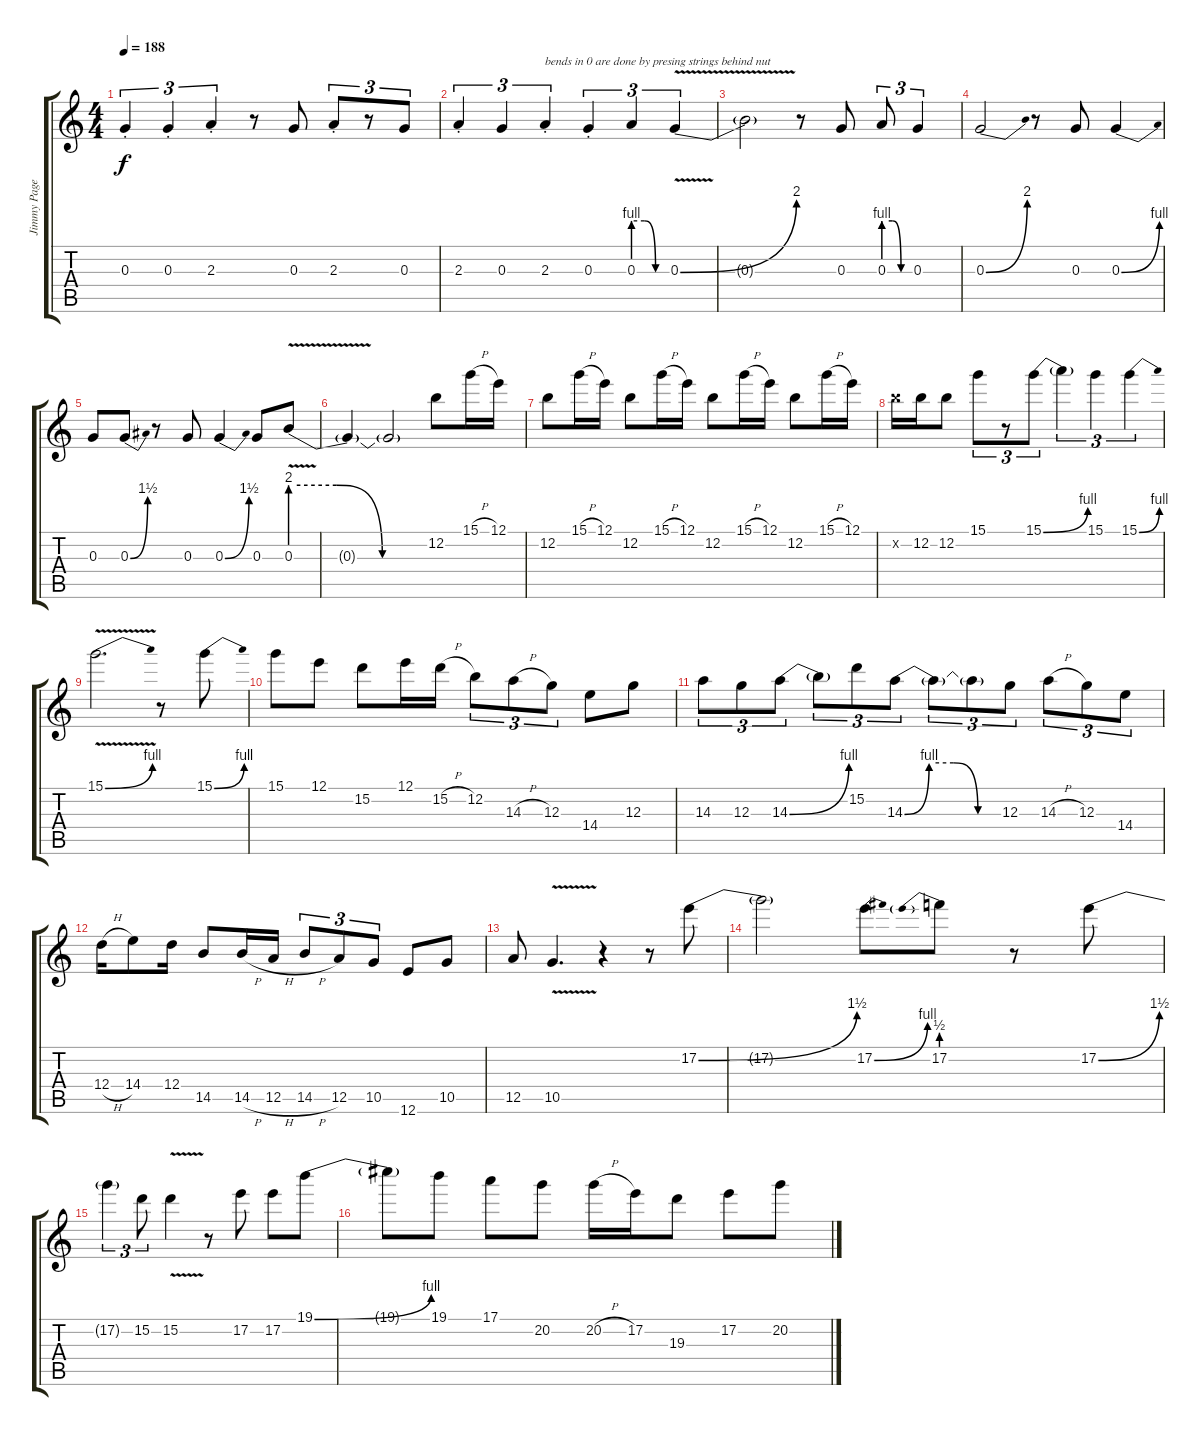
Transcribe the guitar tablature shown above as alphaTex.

\track ("Jimmy Page - Guitar" "Jimmy Page") {instrument overdrivenguitar}
\staff {score tabs}
\tuning (E4 B3 G3 D3 A2 E2) {hide}
\ts (4 4)
\tempo 188
\clef g2
\ks c
0.3{st}.4{tu (3 2) dy f} 0.3{st}.4{tu (3 2)} 2.3{st}.4{tu (3 2)} r.8 0.3.8 2.3{st}.8{tu (3 2)} r.8{tu (3 2)} 0.3.8{tu (3 2)} |
2.3{st}.4{tu (3 2)} 0.3.4{tu (3 2)} 2.3{st}.4{tu (3 2) txt "bends in 0 are done by presing strings behind nut"} 0.3{st}.4{tu (3 2)} 0.3{be (custom 0 4 20 4 40 0 60 0)}.4{tu (3 2)} 0.3{be (bend 0 0 60 8) v}.4{tu (3 2)} |
0.3{t}.2 r.8 0.3.8 0.3{be (custom 0 4 20 4 40 0 60 0)}.8{tu (3 2)} 0.3.4{tu (3 2)} |
0.3{be (bend 0 0 60 8)}.2 r.8 0.3.8 0.3{be (bend 0 0 60 4)}.4 |
0.3.8 0.3{be (bend 0 0 60 6)}.8 r.8 0.3.8 0.3{be (bend 0 0 60 6)}.4 0.3.8 0.3{be (custom 0 8 20 8 40 0 60 0) v}.8 |
0.3{t}.4 0.3{t}.2 12.2.8 15.1{h}.16 12.1.16 |
12.2.8 15.1{h}.16 12.1.16 12.2.8 15.1{h}.16 12.1.16 12.2.8 15.1{h}.16 12.1.16 12.2.8 15.1{h}.16 12.1.16 |
12.2{x}.16 12.2.16 12.2.8 15.1.8{tu (3 2)} r.8{tu (3 2)} 15.1{be (bend 0 0 60 4)}.8{tu (3 2)} 15.1{t}.4{tu (3 2)} 15.1.4{tu (3 2)} 15.1{be (bend 0 0 60 4)}.4{tu (3 2)} |
15.1{be (bend 0 0 60 4) v}.2{d} r.8 15.1{be (bend 0 0 60 4)}.8 |
15.1.8 12.1.8 15.2.8 12.1.16 15.2{h}.16 12.2.8{tu (3 2)} 14.3{h}.8{tu (3 2)} 12.3.8{tu (3 2)} 14.4.8 12.3.8 |
14.3.8{tu (3 2)} 12.3.8{tu (3 2)} 14.3{be (bend 0 0 60 4)}.8{tu (3 2)} 14.3{t}.8{tu (3 2)} 15.2.8{tu (3 2)} 14.3{be (custom 0 0 15 4 30 4 45 0 60 0)}.8{tu (3 2)} 14.3{t}.8{tu (3 2)} 14.3{t}.8{tu (3 2)} 12.3.8{tu (3 2)} 14.3{h}.8{tu (3 2)} 12.3.8{tu (3 2)} 14.4.8{tu (3 2)} |
12.4{h}.16 14.4.8 12.4.16 14.5.8 14.5{h}.16 12.5{h}.16 14.5{h}.8{tu (3 2)} 12.5.8{tu (3 2)} 10.5.8{tu (3 2)} 12.6.8 10.5.8 |
12.5.8 10.5{v}.4{d} r.4 r.8 17.2{be (bend 0 0 60 6)}.8 |
17.2{t}.2 17.2{be (bend 0 0 60 4)}.8 17.2{be (prebend 0 2 60 2)}.8 r.8 17.2{be (bend 0 0 60 6)}.8 |
17.2{t}.4{tu (3 2)} 15.2.8{tu (3 2)} 15.2{v}.4 r.8 17.2.8 17.2.8 19.1{be (bend 0 0 60 4)}.8 |
19.1{t}.8 19.1.8 17.1.8 20.2.8 20.2{h}.16 17.2.16 19.3.8 17.2.8 20.2.8
